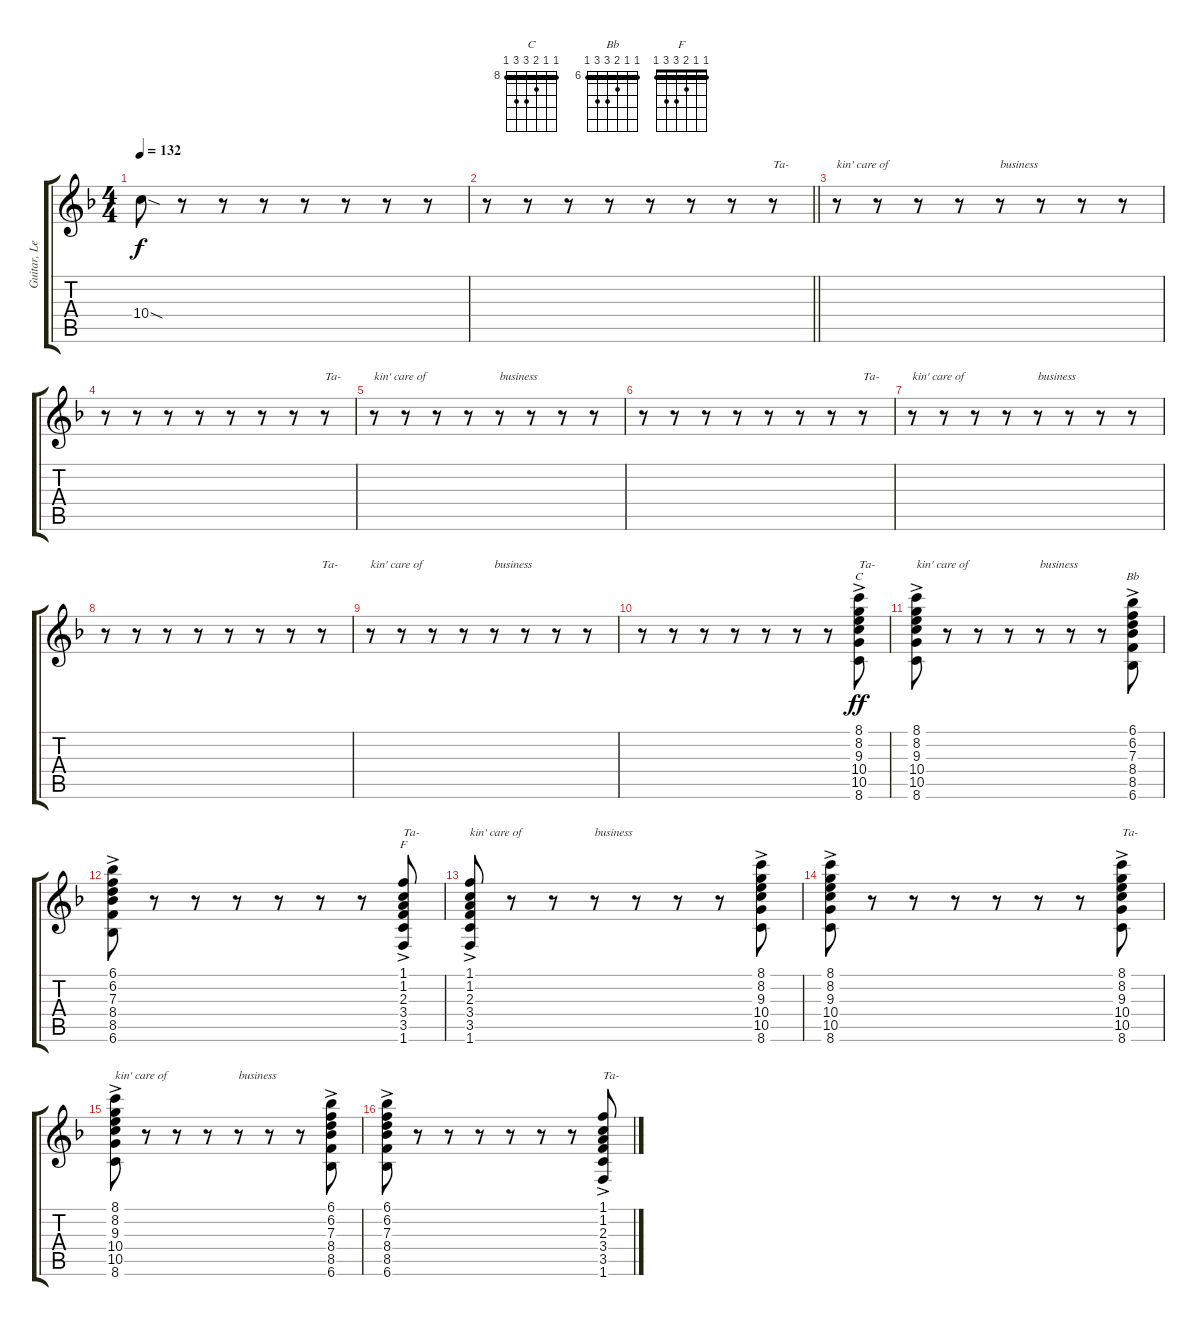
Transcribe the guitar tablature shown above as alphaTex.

\track ("Guitar, Lead" "Guitar, Le") {instrument distortionguitar}
\staff {score tabs}
\tuning (E4 B3 G3 D3 A2 E2) {hide}
\chord ("C" 8 8 9 10 10 8) {firstfret 8 barre 8}
\chord ("Bb" 6 6 7 8 8 6) {firstfret 6 barre 6}
\chord ("F" 1 1 2 3 3 1) {barre 1}
\ts (4 4)
\tempo 132
\clef g2
\ks f
10.4{sod t}.8{dy f} r.8 r.8 r.8 r.8 r.8 r.8 r.8 |
\barLineRight lightlight
r.8 r.8 r.8 r.8 r.8 r.8 r.8 r.8{txt "Ta-"} |
r.8{txt "kin' care of"} r.8 r.8 r.8 r.8{txt "business"} r.8 r.8 r.8 |
r.8 r.8 r.8 r.8 r.8 r.8 r.8 r.8{txt "Ta-"} |
r.8{txt "kin' care of"} r.8 r.8 r.8 r.8{txt "business"} r.8 r.8 r.8 |
r.8 r.8 r.8 r.8 r.8 r.8 r.8 r.8{txt "Ta-"} |
r.8{txt "kin' care of"} r.8 r.8 r.8 r.8{txt "business"} r.8 r.8 r.8 |
r.8 r.8 r.8 r.8 r.8 r.8 r.8 r.8{txt "Ta-"} |
r.8{txt "kin' care of"} r.8 r.8 r.8 r.8{txt "business"} r.8 r.8 r.8 |
r.8 r.8 r.8 r.8 r.8 r.8 r.8 (8.1{ac} 8.2{ac} 9.3{ac} 10.4{ac} 10.5{ac} 8.6{ac}).8{ch "C" txt "Ta-" dy ff} |
(8.1{ac} 8.2{ac} 9.3{ac} 10.4{ac} 10.5{ac} 8.6{ac}).8{txt "kin' care of"} r.8 r.8 r.8 r.8{txt "business"} r.8 r.8 (6.1{ac} 6.2{ac} 7.3{ac} 8.4{ac} 8.5{ac} 6.6{ac}).8{ch "Bb"} |
(6.1{ac} 6.2{ac} 7.3{ac} 8.4{ac} 8.5{ac} 6.6{ac}).8 r.8 r.8 r.8 r.8 r.8 r.8 (1.1{ac} 1.2{ac} 2.3{ac} 3.4{ac} 3.5{ac} 1.6{ac}).8{ch "F" txt "Ta-"} |
(1.1{ac} 1.2{ac} 2.3{ac} 3.4{ac} 3.5{ac} 1.6{ac}).8{txt "kin' care of"} r.8 r.8 r.8{txt "business"} r.8 r.8 r.8 (8.1{ac} 8.2{ac} 9.3{ac} 10.4{ac} 10.5{ac} 8.6{ac}).8 |
(8.1{ac} 8.2{ac} 9.3{ac} 10.4{ac} 10.5{ac} 8.6{ac}).8 r.8 r.8 r.8 r.8 r.8 r.8 (8.1{ac} 8.2{ac} 9.3{ac} 10.4{ac} 10.5{ac} 8.6{ac}).8{txt "Ta-"} |
(8.1{ac} 8.2{ac} 9.3{ac} 10.4{ac} 10.5{ac} 8.6{ac}).8{txt "kin' care of"} r.8 r.8 r.8 r.8{txt "business"} r.8 r.8 (6.1{ac} 6.2{ac} 7.3{ac} 8.4{ac} 8.5{ac} 6.6{ac}).8 |
(6.1{ac} 6.2{ac} 7.3{ac} 8.4{ac} 8.5{ac} 6.6{ac}).8 r.8 r.8 r.8 r.8 r.8 r.8 (1.1{ac} 1.2{ac} 2.3{ac} 3.4{ac} 3.5{ac} 1.6{ac}).8{txt "Ta-"}
